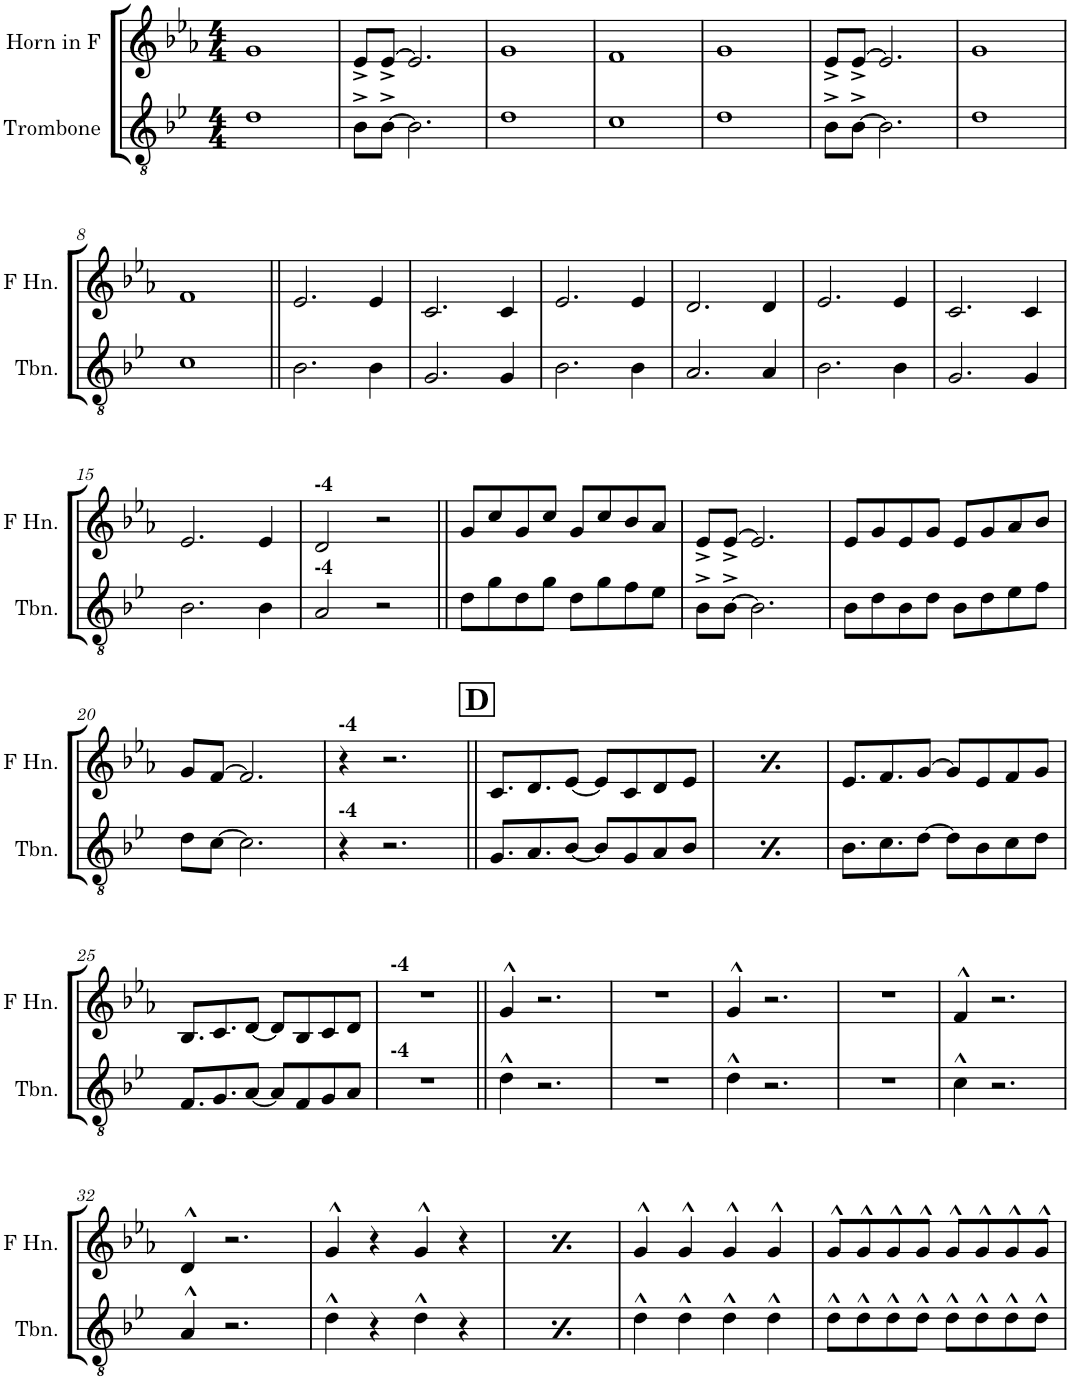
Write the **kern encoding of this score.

**kern	**kern
*part2	*part1
*staff2	*staff1
*I"Trombone	*I"Horn in F
*I'Tbn.	*
*clefGv2	*clefG2
*Trd1c2	*Trd4c7
*k[b-e-]	*k[b-e-a-]
*M4/4	*M4/4
=1	=1
1d	1g
=2	=2
8B-^\L	8e-^/L
[>8B-^\J	[>8e-^/J
2.B-\]	2.e-/]
=3	=3
1d	1g
=4	=4
1c	1f
=5	=5
1d	1g
=6	=6
8B-^\L	8e-^/L
[>8B-^\J	[>8e-^/J
2.B-\]	2.e-/]
=7	=7
1d	1g
!!LO:LB:g=z
=8	=8
1c	1f
=9||	=9||
2.B-\	2.e-/
4B-\	4e-/
=10	=10
2.G/	2.c/
4G/	4c/
=11	=11
2.B-\	2.e-/
4B-\	4e-/
=12	=12
2.A/	2.d/
4A/	4d/
=13	=13
2.B-\	2.e-/
4B-\	4e-/
=14	=14
2.G/	2.c/
4G/	4c/
!!LO:LB:g=z
=15	=15
2.B-\	2.e-/
4B-\	4e-/
=16	=16
!	!LO:TX:a:B:t=-4
!LO:TX:a:B:t=-4	!
2A/	2d/
2r	2r
=17||	=17||
8d\L	8g/L
8g\	8cc/
8d\	8g/
8g\J	8cc/J
8d\L	8g/L
8g\	8cc/
8f\	8b-/
8e-\J	8a-/J
=18	=18
8B-^\L	8e-^/L
[>8B-^\J	[>8e-^/J
2.B-\]	2.e-/]
=19	=19
8B-\L	8e-/L
8d\	8g/
8B-\	8e-/
8d\J	8g/J
8B-\L	8e-/L
8d\	8g/
8e-\	8a-/
8f\J	8b-/J
!!LO:LB:g=z
=20	=20
8d\L	8g/L
[>8c\J	[>8f/J
2.c\]	2.f/]
=21	=21
!	!LO:TX:a:B:t=-4
!LO:TX:a:B:t=-4	!
4r	4r
2.r	2.r
!!LO:REH:place=s1:a:B:cj:fs=14:t=D
=22||	=22||
8.G/L	8.c/L
8.A/	8.d/
[<8B-/J	[<8e-/J
8B-/L]	8e-/L]
8G/	8c/
8A/	8d/
8B-/J	8e-/J
!!LO:REH:place=s1:a:B:cj:fs=14:t=D
=23	=23
8.G/L	8.c/L
8.A/	8.d/
[<8B-/J	[<8e-/J
8B-/L]	8e-/L]
8G/	8c/
8A/	8d/
8B-/J	8e-/J
=24	=24
8.B-\L	8.e-/L
8.c\	8.f/
[>8d\J	[>8g/J
8d\L]	8g/L]
8B-\	8e-/
8c\	8f/
8d\J	8g/J
!!LO:LB:g=z
=25	=25
8.F/L	8.B-/L
8.G/	8.c/
[<8A/J	[<8d/J
8A/L]	8d/L]
8F/	8B-/
8G/	8c/
8A/J	8d/J
=26	=26
!	!LO:TX:a:B:t=-4
!LO:TX:a:B:t=-4	!
1r	1r
=27||	=27||
4d^^\	4g^^/
2.r	2.r
=28	=28
1r	1r
=29	=29
4d^^\	4g^^/
2.r	2.r
=30	=30
1r	1r
=31	=31
4c^^\	4f^^/
2.r	2.r
!!LO:LB:g=z
=32	=32
4A^^/	4d^^/
2.r	2.r
=33	=33
4d^^\	4g^^/
4r	4r
4d^^\	4g^^/
4r	4r
=34	=34
4d^^\	4g^^/
4r	4r
4d^^\	4g^^/
4r	4r
=35	=35
4d^^\	4g^^/
4d^^\	4g^^/
4d^^\	4g^^/
4d^^\	4g^^/
=36	=36
8d^^\L	8g^^/L
8d^^\	8g^^/
8d^^\	8g^^/
8d^^\J	8g^^/J
8d^^\L	8g^^/L
8d^^\	8g^^/
8d^^\	8g^^/
8d^^\J	8g^^/J
=	=
*-	*-
